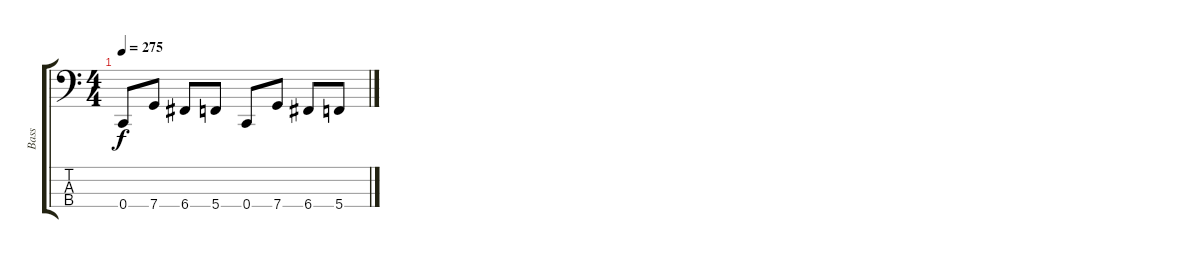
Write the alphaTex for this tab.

\track ("Bass" "Bass") {instrument electricbasspick}
\staff {score tabs}
\tuning (F2 C2 G1 C1) {hide}
\ts (4 4)
\tempo 275
\clef f4
\ks c
0.4.8{dy f} 7.4.8 6.4.8 5.4.8 0.4.8 7.4.8 6.4.8 5.4.8
